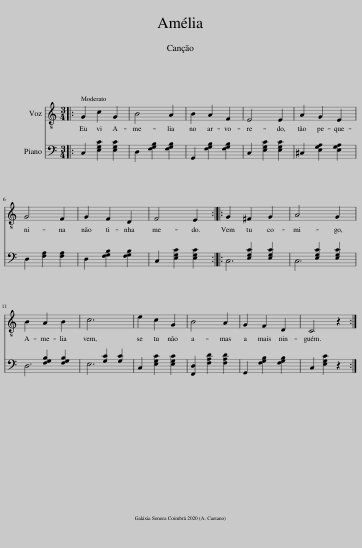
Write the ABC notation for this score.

X:1
%%score 1 ( 2 3 )
L:1/8
M:3/4
I:linebreak $
K:C
V:1 treble-8
V:2 bass
V:3 bass
V:1
|: G2 c2 G2 | B4 A2 | B2 A2 F2 | E4 E2 | A2 G2 E2 |$ %5
 G4 F2 | G2 F2 D2 | F4 E2 :: G2 ^F2 G2 | A4 G2 |$ %10
 B2 A2 B2 | c6 | e2 c2 G2 | B4 A2 | G2 F2 D2 | %15
 C4 z2 :| %16
V:2
|: C,2 [E,G,C]2 [E,G,C]2 | D,2 [F,G,B,]2 [F,G,B,]2 | G,,2 [F,G,B,]2 [F,G,B,]2 | C,2 [E,G,C]2 [E,G,C]2 | ^C,2 [E,G,A,]2 [E,G,A,]2 |$ %5
 D,2 [F,A,]2 [F,A,]2 | D,2 [F,G,B,]2 [F,G,B,]2 | C,2 [E,G,C]2 [E,G,C]2 :: x2 [E,G,C]2 [E,G,C]2 | x2 [E,G,C]2 [E,G,C]2 |$ %10
 x2 [F,G,B,]2 [F,G,B,]2 | x2 [G,C]2 [G,C]2 | C,2 [E,G,C]2 [E,G,C]2 | [F,,D,]2 [F,A,D]2 [F,A,D]2 | G,,2 [F,G,B,]2 [F,G,B,]2 | %15
 C,2 [E,G,C]2 z2 :| %16
V:3
|: x6 | x6 | x6 | x6 | x6 |$ %5
 x6 | x6 | x6 :: C,6 | C,6 |$ %10
 D,6 | E,6 | x6 | x6 | x6 | %15
 x6 :| %16
